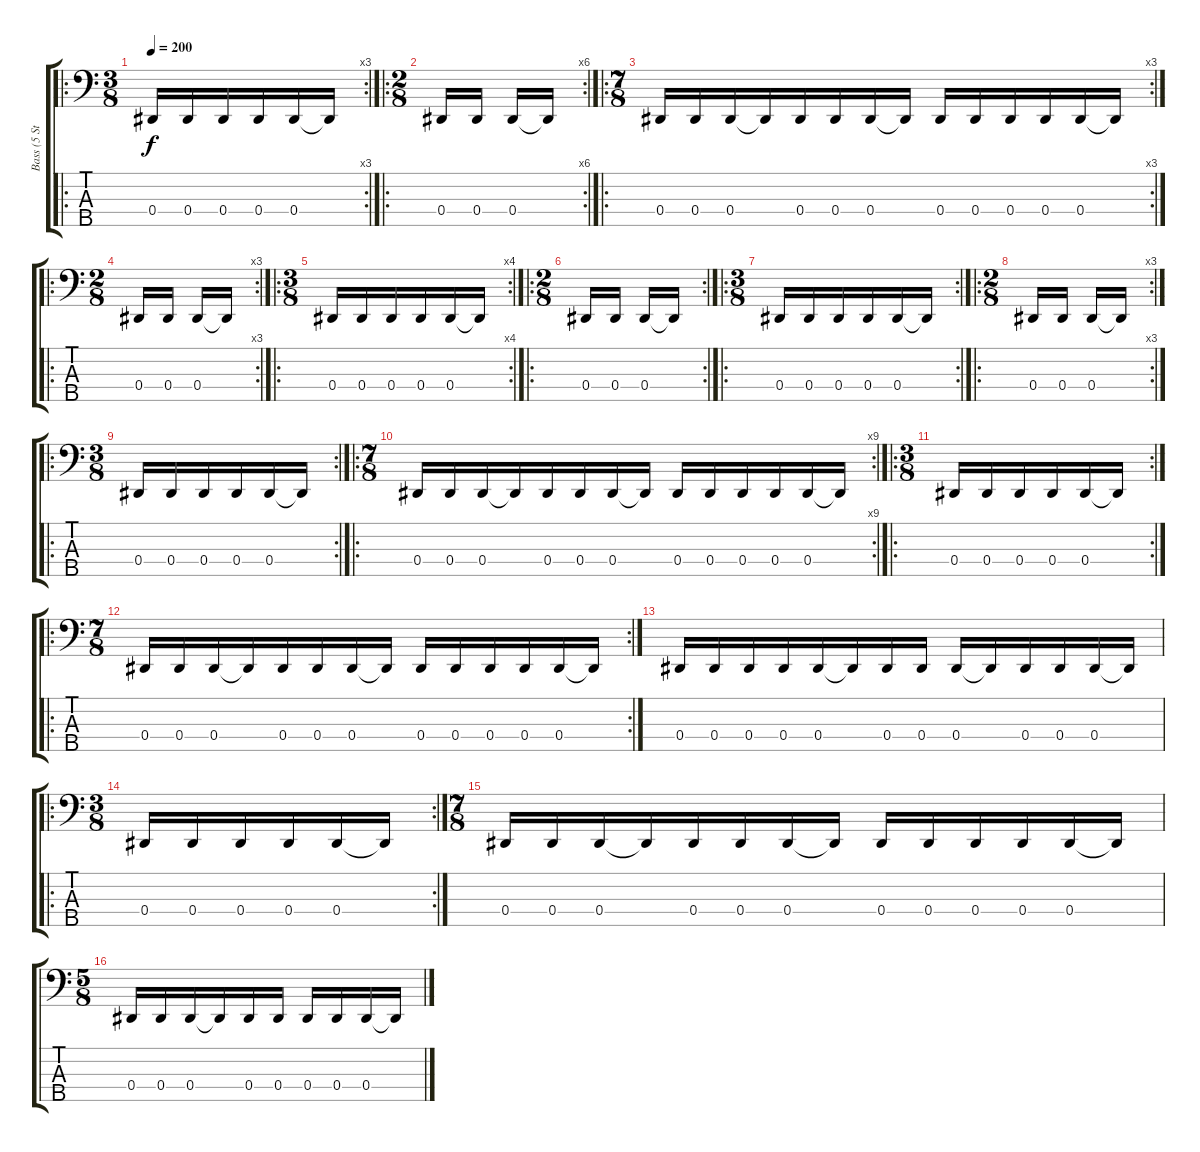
\track ("Bass (5 String Bass - A#)" "Bass (5 St") {instrument electricbasspick}
\staff {score tabs}
\tuning (Gb2 Db2 Ab1 Eb1 Bb0) {hide}
\ro
\rc 3
\ts (3 8)
\tempo 200
\clef f4
\ks c
0.4.16{dy f} 0.4.16 0.4.16 0.4.16 0.4.16 0.4{t}.16 |
\ro
\rc 6
\ts (2 8)
0.4.16 0.4.16 0.4.16 0.4{t}.16 |
\ro
\rc 3
\ts (7 8)
0.4.16 0.4.16 0.4.16 0.4{t}.16 0.4.16 0.4.16 0.4.16 0.4{t}.16 0.4.16 0.4.16 0.4.16 0.4.16 0.4.16 0.4{t}.16 |
\ro
\rc 3
\ts (2 8)
0.4.16 0.4.16 0.4.16 0.4{t}.16 |
\ro
\rc 4
\ts (3 8)
0.4.16 0.4.16 0.4.16 0.4.16 0.4.16 0.4{t}.16 |
\ro
\rc 2
\ts (2 8)
0.4.16 0.4.16 0.4.16 0.4{t}.16 |
\ro
\rc 2
\ts (3 8)
0.4.16 0.4.16 0.4.16 0.4.16 0.4.16 0.4{t}.16 |
\ro
\rc 3
\ts (2 8)
0.4.16 0.4.16 0.4.16 0.4{t}.16 |
\ro
\rc 2
\ts (3 8)
0.4.16 0.4.16 0.4.16 0.4.16 0.4.16 0.4{t}.16 |
\ro
\rc 9
\ts (7 8)
0.4.16 0.4.16 0.4.16 0.4{t}.16 0.4.16 0.4.16 0.4.16 0.4{t}.16 0.4.16 0.4.16 0.4.16 0.4.16 0.4.16 0.4{t}.16 |
\ro
\rc 2
\ts (3 8)
0.4.16 0.4.16 0.4.16 0.4.16 0.4.16 0.4{t}.16 |
\ro
\rc 2
\ts (7 8)
0.4.16 0.4.16 0.4.16 0.4{t}.16 0.4.16 0.4.16 0.4.16 0.4{t}.16 0.4.16 0.4.16 0.4.16 0.4.16 0.4.16 0.4{t}.16 |
0.4.16 0.4.16 0.4.16 0.4.16 0.4.16 0.4{t}.16 0.4.16 0.4.16 0.4.16 0.4{t}.16 0.4.16 0.4.16 0.4.16 0.4{t}.16 |
\ro
\rc 2
\ts (3 8)
0.4.16 0.4.16 0.4.16 0.4.16 0.4.16 0.4{t}.16 |
\ts (7 8)
0.4.16 0.4.16 0.4.16 0.4{t}.16 0.4.16 0.4.16 0.4.16 0.4{t}.16 0.4.16 0.4.16 0.4.16 0.4.16 0.4.16 0.4{t}.16 |
\ts (5 8)
0.4.16 0.4.16 0.4.16 0.4{t}.16 0.4.16 0.4.16 0.4.16 0.4.16 0.4.16 0.4{t}.16
